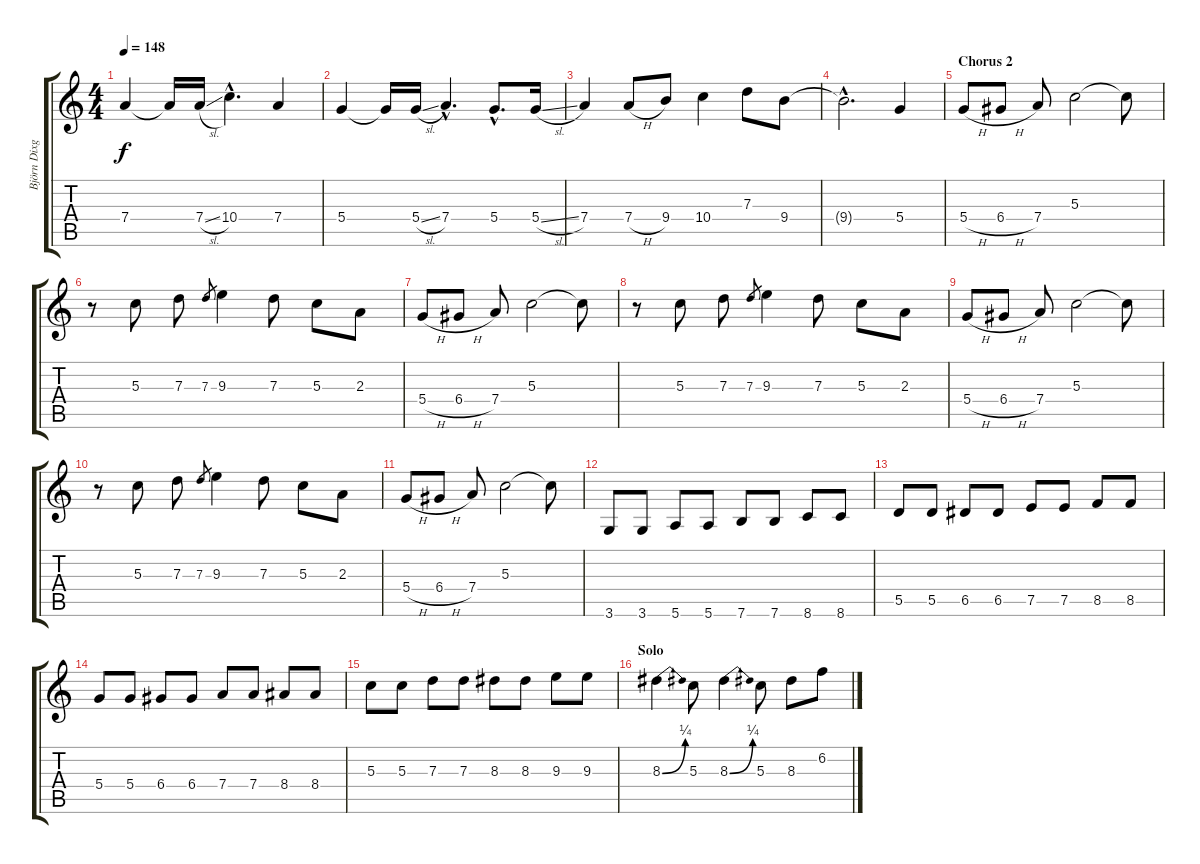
\track ("Björn Dixgard - Lead Guitar" "Björn Dixg") {instrument distortionguitar}
\staff {score tabs}
\tuning (E4 B3 G3 D3 A2 E2) {hide}
\ts (4 4)
\tempo 148
\clef g2
\ks c
7.4.4{dy f} 7.4{t}.16 7.4{sl}.16 10.4{hac}.4{d} 7.4.4 |
5.4.4 5.4{t}.16 5.4{sl}.16 7.4{hac}.4{d} 5.4{hac}.8{d} 5.4{sl}.16 |
7.4.4 7.4{h}.8 9.4.8 10.4.4 7.3.8 9.4.8 |
9.4{hac t}.2{d} 5.4.4 |
\section ("" "Chorus 2")
5.4{h}.8 6.4{h}.8 7.4.8 5.3.2 5.3{t}.8 |
r.8 5.3.8 7.3.8 7.3.8{gr} 9.3.4 7.3.8 5.3.8 2.3.8 |
5.4{h}.8 6.4{h}.8 7.4.8 5.3.2 5.3{t}.8 |
r.8 5.3.8 7.3.8 7.3.8{gr} 9.3.4 7.3.8 5.3.8 2.3.8 |
5.4{h}.8 6.4{h}.8 7.4.8 5.3.2 5.3{t}.8 |
r.8 5.3.8 7.3.8 7.3.8{gr} 9.3.4 7.3.8 5.3.8 2.3.8 |
5.4{h}.8 6.4{h}.8 7.4.8 5.3.2 5.3{t}.8 |
3.6.8 3.6.8 5.6.8 5.6.8 7.6.8 7.6.8 8.6.8 8.6.8 |
5.5.8 5.5.8 6.5.8 6.5.8 7.5.8 7.5.8 8.5.8 8.5.8 |
5.4.8 5.4.8 6.4.8 6.4.8 7.4.8 7.4.8 8.4.8 8.4.8 |
5.3.8 5.3.8 7.3.8 7.3.8 8.3.8 8.3.8 9.3.8 9.3.8 |
\section ("" "Solo")
8.3{be (bend 0 0 60 1)}.4 5.3.8 8.3{be (bend 0 0 60 1)}.4 5.3.8 8.3.8 6.2.8
